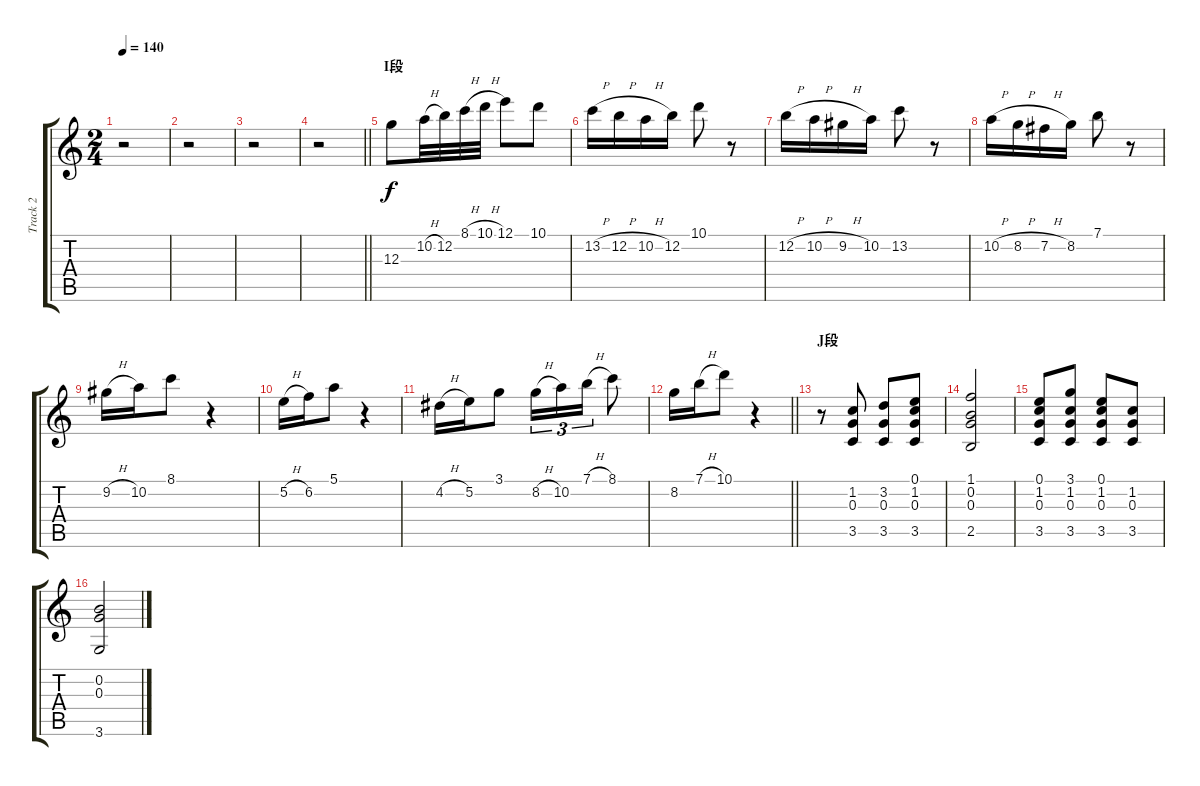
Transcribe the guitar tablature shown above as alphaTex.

\track ("Track 2" "Track 2") {instrument acousticguitarsteel}
\staff {score tabs}
\tuning (E4 B3 G3 D3 A2 E2) {hide}
\ts (2 4)
\tempo 140
\clef g2
\ks c
r.2{dy f} |
r.2 |
r.2 |
\barLineRight lightlight
r.2 |
\section ("" "I段")
12.3.8 10.2{h}.32 12.2.32 8.1{h}.32 10.1{h}.32 12.1.8 10.1.8 |
13.2{h}.16 12.2{h}.16 10.2{h}.16 12.2.16 10.1.8 r.8 |
12.2{h}.16 10.2{h}.16 9.2{h}.16 10.2.16 13.2.8 r.8 |
10.2{h}.16 8.2{h}.16 7.2{h}.16 8.2.16 7.1.8 r.8 |
9.2{h}.16 10.2.16 8.1.8 r.4 |
5.2{h}.16 6.2.16 5.1.8 r.4 |
4.2{h}.16 5.2.16 3.1.8 8.2{h}.16{tu (3 2)} 10.2.16{tu (3 2)} 7.1{h}.16{tu (3 2)} 8.1.8 |
\barLineRight lightlight
8.2.16 7.1{h}.16 10.1.8 r.4 |
\section ("" "J段")
r.8 (1.2 0.3 3.5).8 (3.2 0.3 3.5).8 (0.1 1.2 0.3 3.5).8 |
(1.1 0.2 0.3 2.5).2 |
(0.1 1.2 0.3 3.5).8 (3.1 1.2 0.3 3.5).8 (0.1 1.2 0.3 3.5).8 (1.2 0.3 3.5).8 |
(0.2 0.3 3.6).2
